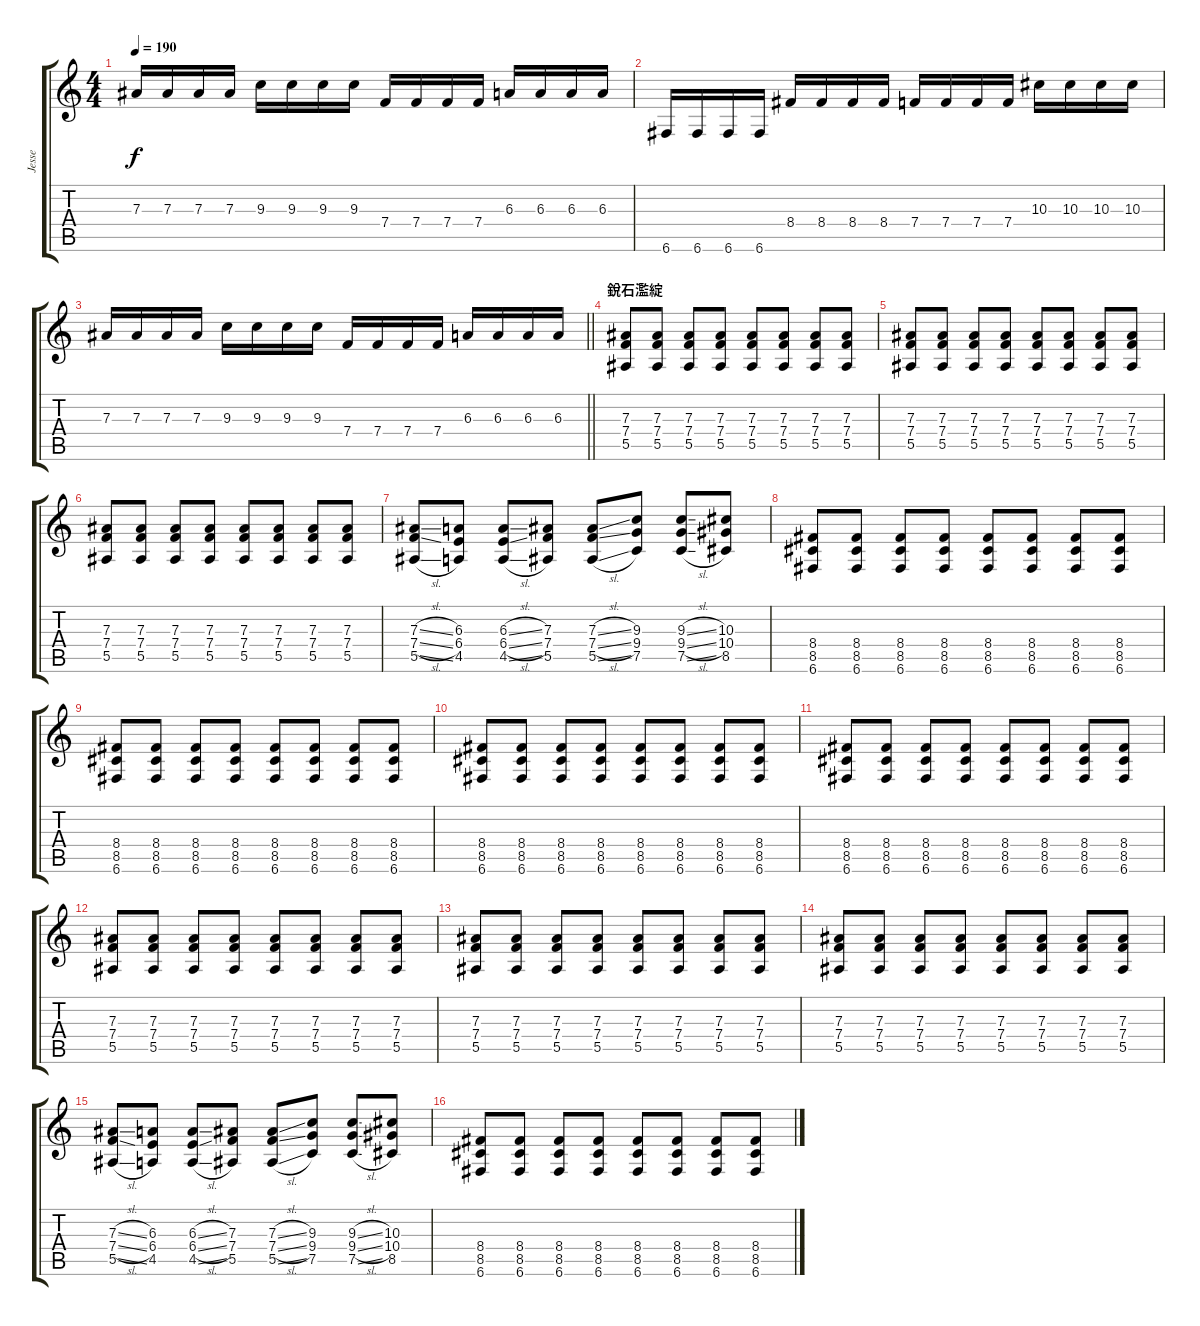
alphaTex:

\track ("Jesse" "Jesse") {instrument distortionguitar}
\staff {score tabs}
\tuning (C4 G3 Eb3 Bb2 F2 C2) {hide}
\ts (4 4)
\tempo 190
\clef g2
\ks c
7.3.16{dy f} 7.3.16 7.3.16 7.3.16 9.3.16 9.3.16 9.3.16 9.3.16 7.4.16 7.4.16 7.4.16 7.4.16 6.3.16 6.3.16 6.3.16 6.3.16 |
6.6.16 6.6.16 6.6.16 6.6.16 8.4.16 8.4.16 8.4.16 8.4.16 7.4.16 7.4.16 7.4.16 7.4.16 10.3.16 10.3.16 10.3.16 10.3.16 |
\barLineRight lightlight
7.3.16 7.3.16 7.3.16 7.3.16 9.3.16 9.3.16 9.3.16 9.3.16 7.4.16 7.4.16 7.4.16 7.4.16 6.3.16 6.3.16 6.3.16 6.3.16 |
\section ("" "銳石濫綻 ")
(7.3 7.4 5.5).8 (7.3 7.4 5.5).8 (7.3 7.4 5.5).8 (7.3 7.4 5.5).8 (7.3 7.4 5.5).8 (7.3 7.4 5.5).8 (7.3 7.4 5.5).8 (7.3 7.4 5.5).8 |
(7.3 7.4 5.5).8 (7.3 7.4 5.5).8 (7.3 7.4 5.5).8 (7.3 7.4 5.5).8 (7.3 7.4 5.5).8 (7.3 7.4 5.5).8 (7.3 7.4 5.5).8 (7.3 7.4 5.5).8 |
(7.3 7.4 5.5).8 (7.3 7.4 5.5).8 (7.3 7.4 5.5).8 (7.3 7.4 5.5).8 (7.3 7.4 5.5).8 (7.3 7.4 5.5).8 (7.3 7.4 5.5).8 (7.3 7.4 5.5).8 |
(7.3{sl} 7.4{sl} 5.5{sl}).8 (6.3 6.4 4.5).8 (6.3{sl} 6.4{sl} 4.5{sl}).8 (7.3 7.4 5.5).8 (7.3{sl} 7.4{sl} 5.5{sl}).8 (9.3 9.4 7.5).8 (9.3{sl} 9.4{sl} 7.5{sl}).8 (10.3 10.4 8.5).8 |
(8.4 8.5 6.6).8 (8.4 8.5 6.6).8 (8.4 8.5 6.6).8 (8.4 8.5 6.6).8 (8.4 8.5 6.6).8 (8.4 8.5 6.6).8 (8.4 8.5 6.6).8 (8.4 8.5 6.6).8 |
(8.4 8.5 6.6).8 (8.4 8.5 6.6).8 (8.4 8.5 6.6).8 (8.4 8.5 6.6).8 (8.4 8.5 6.6).8 (8.4 8.5 6.6).8 (8.4 8.5 6.6).8 (8.4 8.5 6.6).8 |
(8.4 8.5 6.6).8 (8.4 8.5 6.6).8 (8.4 8.5 6.6).8 (8.4 8.5 6.6).8 (8.4 8.5 6.6).8 (8.4 8.5 6.6).8 (8.4 8.5 6.6).8 (8.4 8.5 6.6).8 |
(8.4 8.5 6.6).8 (8.4 8.5 6.6).8 (8.4 8.5 6.6).8 (8.4 8.5 6.6).8 (8.4 8.5 6.6).8 (8.4 8.5 6.6).8 (8.4 8.5 6.6).8 (8.4 8.5 6.6).8 |
(7.3 7.4 5.5).8 (7.3 7.4 5.5).8 (7.3 7.4 5.5).8 (7.3 7.4 5.5).8 (7.3 7.4 5.5).8 (7.3 7.4 5.5).8 (7.3 7.4 5.5).8 (7.3 7.4 5.5).8 |
(7.3 7.4 5.5).8 (7.3 7.4 5.5).8 (7.3 7.4 5.5).8 (7.3 7.4 5.5).8 (7.3 7.4 5.5).8 (7.3 7.4 5.5).8 (7.3 7.4 5.5).8 (7.3 7.4 5.5).8 |
(7.3 7.4 5.5).8 (7.3 7.4 5.5).8 (7.3 7.4 5.5).8 (7.3 7.4 5.5).8 (7.3 7.4 5.5).8 (7.3 7.4 5.5).8 (7.3 7.4 5.5).8 (7.3 7.4 5.5).8 |
(7.3{sl} 7.4{sl} 5.5{sl}).8 (6.3 6.4 4.5).8 (6.3{sl} 6.4{sl} 4.5{sl}).8 (7.3 7.4 5.5).8 (7.3{sl} 7.4{sl} 5.5{sl}).8 (9.3 9.4 7.5).8 (9.3{sl} 9.4{sl} 7.5{sl}).8 (10.3 10.4 8.5).8 |
(8.4 8.5 6.6).8 (8.4 8.5 6.6).8 (8.4 8.5 6.6).8 (8.4 8.5 6.6).8 (8.4 8.5 6.6).8 (8.4 8.5 6.6).8 (8.4 8.5 6.6).8 (8.4 8.5 6.6).8
